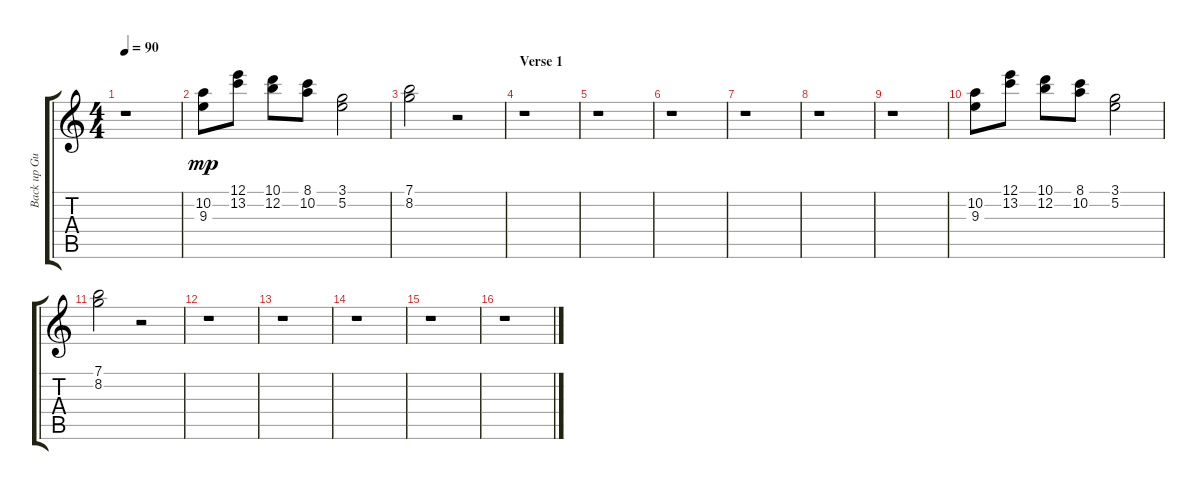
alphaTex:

\track ("Back up Guitar" "Back up Gu") {instrument acousticguitarsteel}
\staff {score tabs}
\tuning (E4 B3 G3 D3 A2 E2) {hide}
\ts (4 4)
\tempo 90
\clef g2
\ks c
r.1{dy mp} |
(10.2 9.3).8 (12.1 13.2).8 (10.1 12.2).8 (8.1 10.2).8 (3.1 5.2).2 |
(7.1 8.2).2 r.2 |
\section ("" "Verse 1 ")
r.1 |
r.1 |
r.1 |
r.1 |
r.1 |
r.1 |
(10.2 9.3).8 (12.1 13.2).8 (10.1 12.2).8 (8.1 10.2).8 (3.1 5.2).2 |
(7.1 8.2).2 r.2 |
r.1 |
r.1 |
r.1 |
r.1 |
r.1
